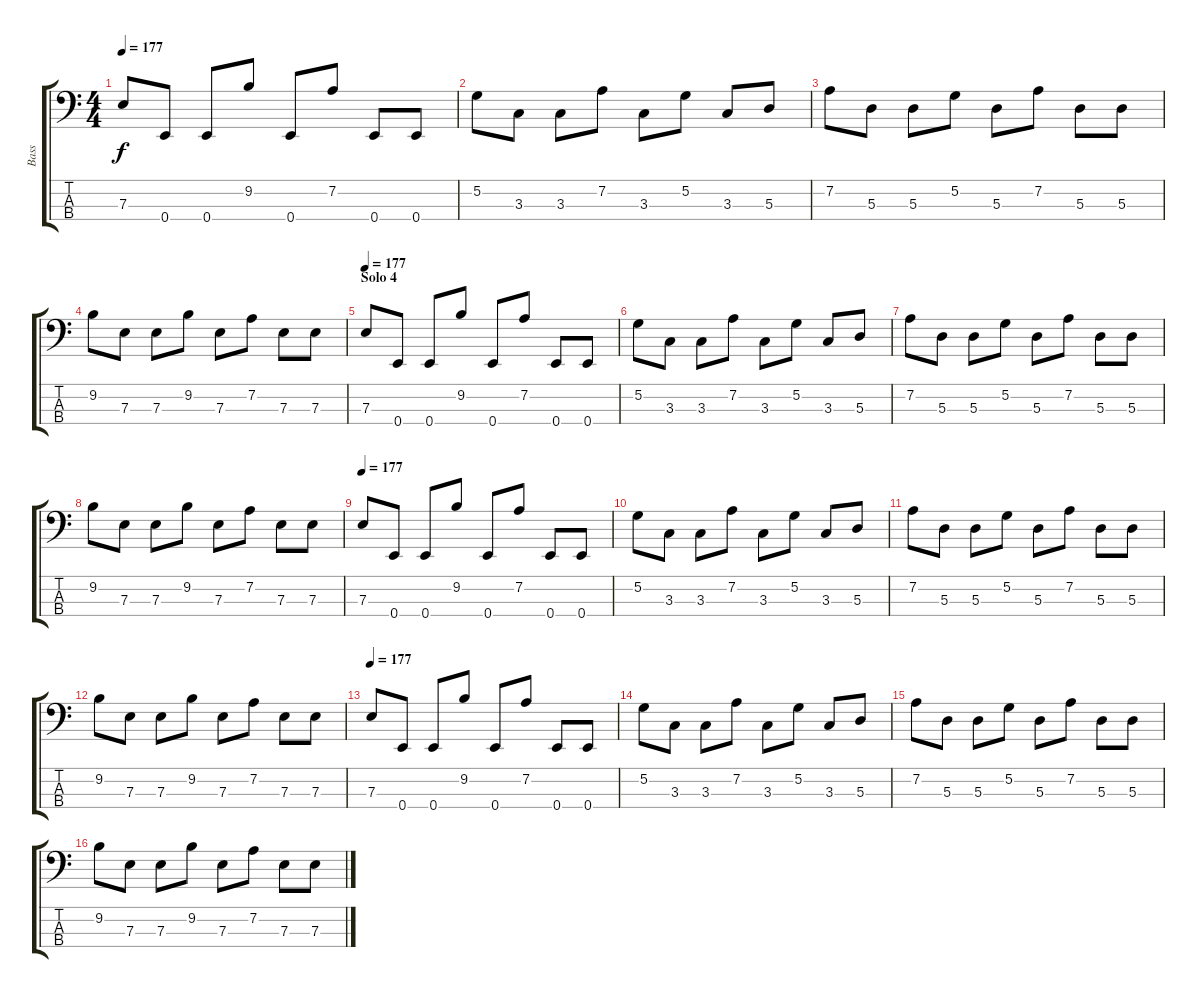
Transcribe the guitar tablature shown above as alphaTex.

\track ("Bass" "Bass") {instrument electricbassfinger}
\staff {score tabs}
\tuning (G2 D2 A1 E1) {hide}
\ts (4 4)
\tempo 177
\clef f4
\ks c
7.3.8{dy f} 0.4.8 0.4.8 9.2.8 0.4.8 7.2.8 0.4.8 0.4.8 |
5.2.8 3.3.8 3.3.8 7.2.8 3.3.8 5.2.8 3.3.8 5.3.8 |
7.2.8 5.3.8 5.3.8 5.2.8 5.3.8 7.2.8 5.3.8 5.3.8 |
9.2.8 7.3.8 7.3.8 9.2.8 7.3.8 7.2.8 7.3.8 7.3.8 |
\section ("" "Solo 4")
\tempo 177
7.3.8 0.4.8 0.4.8 9.2.8 0.4.8 7.2.8 0.4.8 0.4.8 |
5.2.8 3.3.8 3.3.8 7.2.8 3.3.8 5.2.8 3.3.8 5.3.8 |
7.2.8 5.3.8 5.3.8 5.2.8 5.3.8 7.2.8 5.3.8 5.3.8 |
9.2.8 7.3.8 7.3.8 9.2.8 7.3.8 7.2.8 7.3.8 7.3.8 |
\tempo 177
7.3.8 0.4.8 0.4.8 9.2.8 0.4.8 7.2.8 0.4.8 0.4.8 |
5.2.8 3.3.8 3.3.8 7.2.8 3.3.8 5.2.8 3.3.8 5.3.8 |
7.2.8 5.3.8 5.3.8 5.2.8 5.3.8 7.2.8 5.3.8 5.3.8 |
9.2.8 7.3.8 7.3.8 9.2.8 7.3.8 7.2.8 7.3.8 7.3.8 |
\tempo 177
7.3.8 0.4.8 0.4.8 9.2.8 0.4.8 7.2.8 0.4.8 0.4.8 |
5.2.8 3.3.8 3.3.8 7.2.8 3.3.8 5.2.8 3.3.8 5.3.8 |
7.2.8 5.3.8 5.3.8 5.2.8 5.3.8 7.2.8 5.3.8 5.3.8 |
9.2.8 7.3.8 7.3.8 9.2.8 7.3.8 7.2.8 7.3.8 7.3.8
